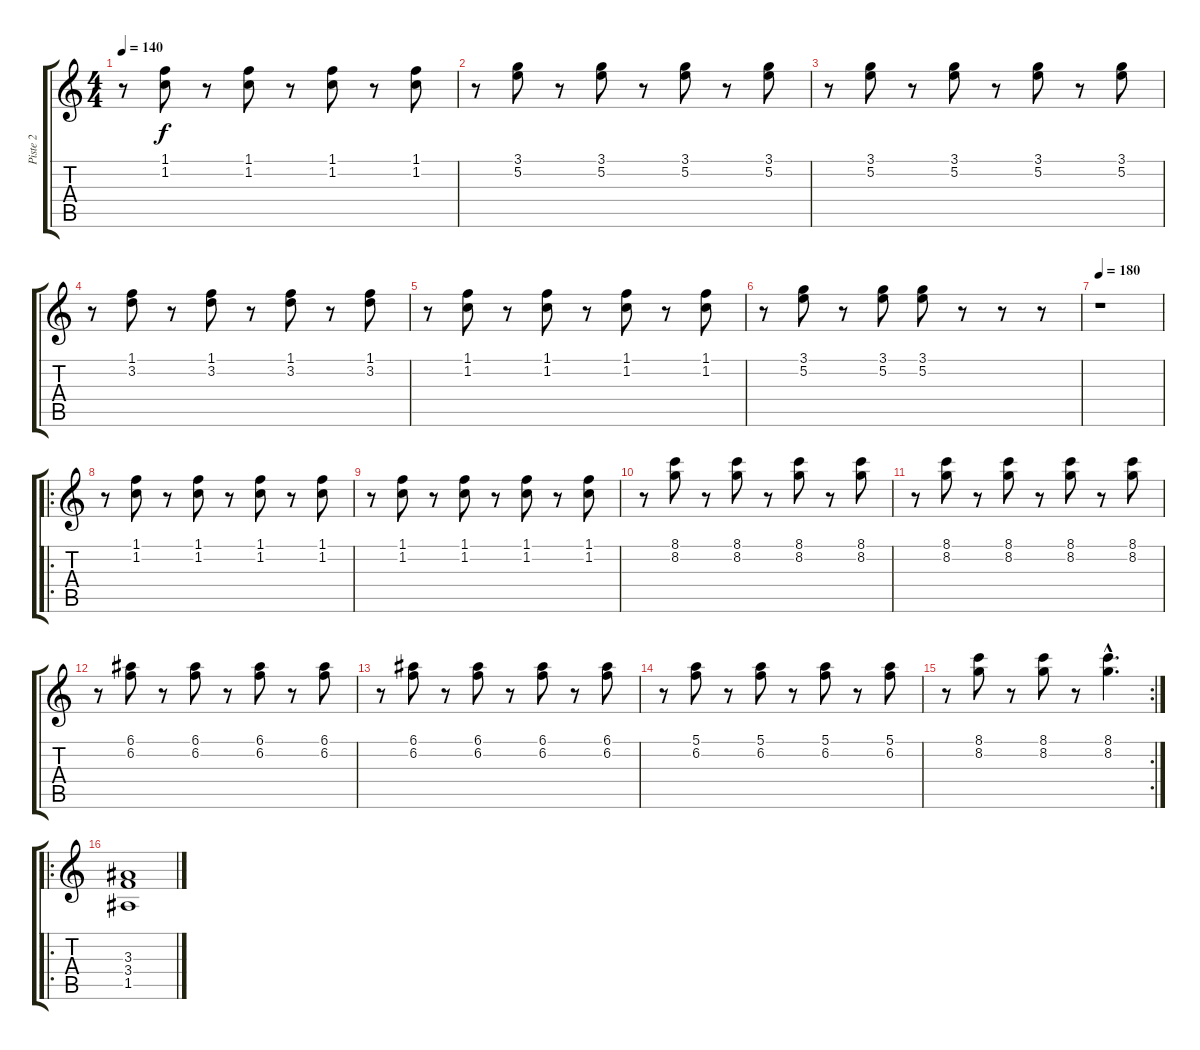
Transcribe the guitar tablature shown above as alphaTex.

\track ("Piste 2" "Piste 2") {instrument electricguitarclean}
\staff {score tabs}
\tuning (E4 B3 G3 D3 A2 E2) {hide}
\ts (4 4)
\tempo 140
\clef g2
\ks c
r.8{dy f} (1.1 1.2).8 r.8 (1.1 1.2).8 r.8 (1.1 1.2).8 r.8 (1.1 1.2).8 |
r.8 (3.1 5.2).8 r.8 (3.1 5.2).8 r.8 (3.1 5.2).8 r.8 (3.1 5.2).8 |
r.8 (3.1 5.2).8 r.8 (3.1 5.2).8 r.8 (3.1 5.2).8 r.8 (3.1 5.2).8 |
r.8 (1.1 3.2).8 r.8 (1.1 3.2).8 r.8 (1.1 3.2).8 r.8 (1.1 3.2).8 |
r.8 (1.1 1.2).8 r.8 (1.1 1.2).8 r.8 (1.1 1.2).8 r.8 (1.1 1.2).8 |
r.8 (3.1 5.2).8 r.8 (3.1 5.2).8 (3.1 5.2).8 r.8 r.8 r.8 |
\tempo 180
r.1 |
\ro
r.8 (1.1 1.2).8 r.8 (1.1 1.2).8 r.8 (1.1 1.2).8 r.8 (1.1 1.2).8 |
r.8 (1.1 1.2).8 r.8 (1.1 1.2).8 r.8 (1.1 1.2).8 r.8 (1.1 1.2).8 |
r.8 (8.1 8.2).8 r.8 (8.1 8.2).8 r.8 (8.1 8.2).8 r.8 (8.1 8.2).8 |
r.8 (8.1 8.2).8 r.8 (8.1 8.2).8 r.8 (8.1 8.2).8 r.8 (8.1 8.2).8 |
r.8 (6.1 6.2).8 r.8 (6.1 6.2).8 r.8 (6.1 6.2).8 r.8 (6.1 6.2).8 |
r.8 (6.1 6.2).8 r.8 (6.1 6.2).8 r.8 (6.1 6.2).8 r.8 (6.1 6.2).8 |
r.8 (5.1 6.2).8 r.8 (5.1 6.2).8 r.8 (5.1 6.2).8 r.8 (5.1 6.2).8 |
\rc 2
r.8 (8.1 8.2).8 r.8 (8.1 8.2).8 r.8 (8.1{hac} 8.2{hac}).4{d} |
\ro
(3.3 3.4 1.5).1{instrument overdrivenguitar}
